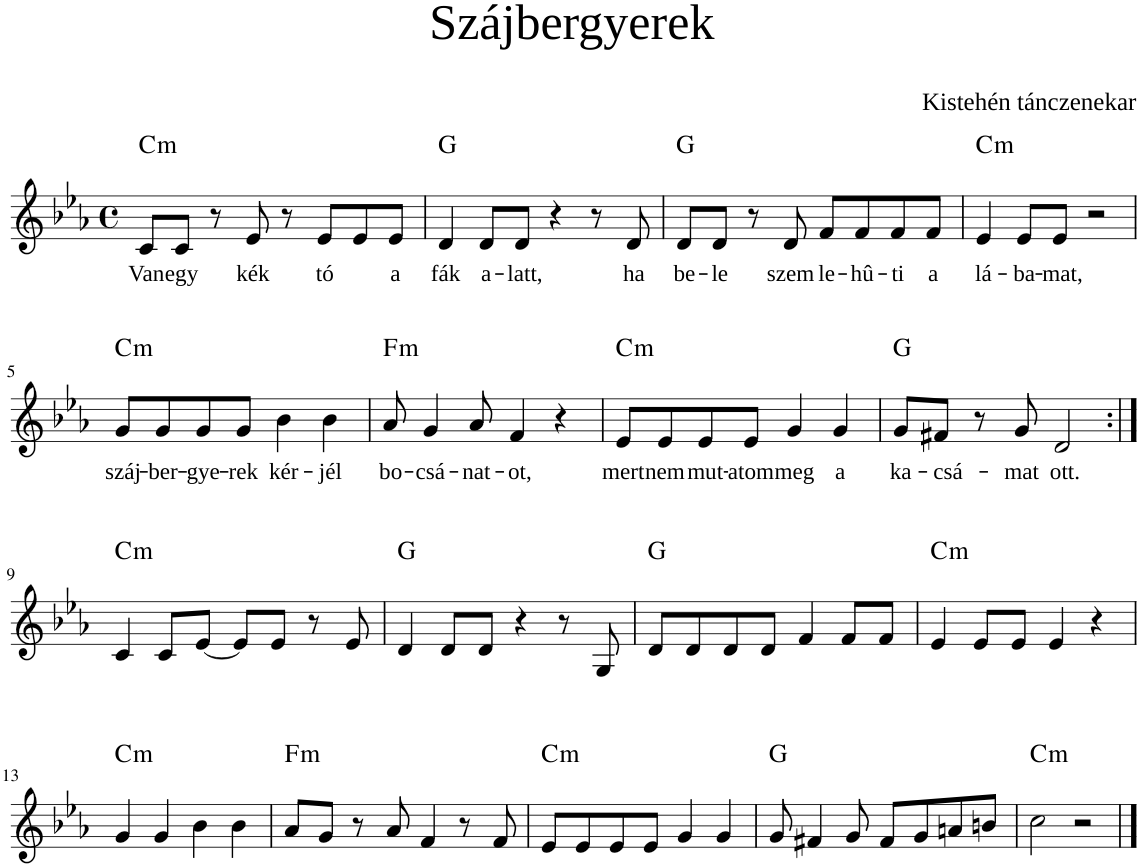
**kern	**text	**harte
*part1	*part1	*part1
*staff1	*staff1	*
*I"Tenor Saxophone	*	*
*I'T Sax	*	*
*clefG2	*	*
*Trd8c14	*	*
*k[b-e-a-]	*	*
*M4/4	*	*
*met(c)	*	*
=1	=1	=1
!	!LO:LY:b	!LO:H:kt=m
8c/L	Van	C:min
!	!LO:LY:b	!
8c/J	egy	.
8r	.	.
!	!LO:LY:b	!
8e-/	kék	.
8r	.	.
!	!LO:LY:b	!
8e-/L	tó	.
8e-/	.	.
!	!LO:LY:b	!
8e-/J	a	.
=2	=2	=2
!	!LO:LY:b	!
4d/	fák	G:maj
!	!LO:LY:b	!
8d/L	a-	.
!	!LO:LY:b	!
8d/J	-latt,	.
4r	.	.
8r	.	.
!	!LO:LY:b	!
8d/	ha	.
=3	=3	=3
!	!LO:LY:b	!
8d/L	be-	G:maj
!	!LO:LY:b	!
8d/J	-le	.
8r	.	.
!	!LO:LY:b	!
8d/	-szem	.
!	!LO:LY:b	!
8f/L	le-	.
!	!LO:LY:b	!
8f/	-hû-	.
!	!LO:LY:b	!
8f/	-ti	.
!	!LO:LY:b	!
8f/J	a	.
=4	=4	=4
!	!LO:LY:b	!LO:H:kt=m
4e-/	lá-	C:min
!	!LO:LY:b	!
8e-/L	-ba-	.
!	!LO:LY:b	!
8e-/J	-mat,	.
2r	.	.
!!LO:LB:g=z
=5	=5	=5
!	!LO:LY:b	!LO:H:kt=m
8g/L	száj-	C:min
!	!LO:LY:b	!
8g/	-ber-	.
!	!LO:LY:b	!
8g/	-gye-	.
!	!LO:LY:b	!
8g/J	-rek	.
!	!LO:LY:b	!
4b-\	kér-	.
!	!LO:LY:b	!
4b-\	-jél	.
=6	=6	=6
!	!LO:LY:b	!LO:H:kt=m
8a-/	bo-	F:min
!	!LO:LY:b	!
4g/	-csá-	.
!	!LO:LY:b	!
8a-/	-nat-	.
!	!LO:LY:b	!
4f/	-ot,	.
4r	.	.
=7	=7	=7
!	!LO:LY:b	!LO:H:kt=m
8e-/L	mert	C:min
!	!LO:LY:b	!
8e-/	nem	.
!	!LO:LY:b	!
8e-/	mut-	.
!	!LO:LY:b	!
8e-/J	-atom	.
!	!LO:LY:b	!
4g/	meg	.
!	!LO:LY:b	!
4g/	a	.
=8	=8	=8
!	!LO:LY:b	!
8g/L	ka-	G:maj
!	!LO:LY:b	!
8f#X/J	-csá-	.
8r	.	.
!	!LO:LY:b	!
8g/	-mat	.
!	!LO:LY:b	!
2d/	ott.	.
!!LO:LB:g=z
=9:|!	=9:|!	=9:|!
!	!	!LO:H:kt=m
4c/	.	C:min
8c/L	.	.
[8e-/J	.	.
8e-/L]	.	.
8e-/J	.	.
8r	.	.
8e-/	.	.
=10	=10	=10
4d/	.	G:maj
8d/L	.	.
8d/J	.	.
4r	.	.
8r	.	.
8G/	.	.
=11	=11	=11
8d/L	.	G:maj
8d/	.	.
8d/	.	.
8d/J	.	.
4f/	.	.
8f/L	.	.
8f/J	.	.
=12	=12	=12
!	!	!LO:H:kt=m
4e-/	.	C:min
8e-/L	.	.
8e-/J	.	.
4e-/	.	.
4r	.	.
!!LO:LB:g=z
=13	=13	=13
!	!	!LO:H:kt=m
4g/	.	C:min
4g/	.	.
4b-\	.	.
4b-\	.	.
=14	=14	=14
!	!	!LO:H:kt=m
8a-/L	.	F:min
8g/J	.	.
8r	.	.
8a-/	.	.
4f/	.	.
8r	.	.
8f/	.	.
=15	=15	=15
!	!	!LO:H:kt=m
8e-/L	.	C:min
8e-/	.	.
8e-/	.	.
8e-/J	.	.
4g/	.	.
4g/	.	.
=16	=16	=16
8g/	.	G:maj
4f#X/	.	.
8g/	.	.
8f#/L	.	.
8g/	.	.
8an/	.	.
8bn/J	.	.
=17	=17	=17
!	!	!LO:H:kt=m
2cc\	.	C:min
2r	.	.
==	==	==
*-	*-	*-
